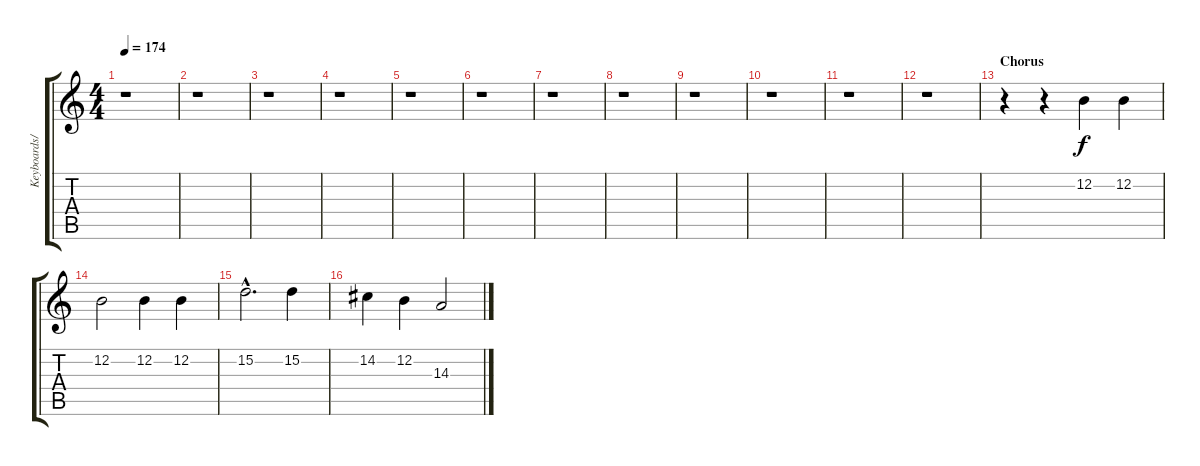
\track ("Keyboards/Livia" "Keyboards/") {instrument drawbarorgan}
\staff {score tabs}
\tuning (E4 B3 G3 D3 A2 E2) {hide}
\ts (4 4)
\tempo 174
\clef g2
\ks c
r.1{dy f} |
r.1 |
r.1 |
r.1 |
r.1 |
r.1 |
r.1 |
r.1 |
r.1 |
r.1 |
r.1 |
r.1 |
\section ("" "Chorus")
r.4{instrument choiraahs} r.4 12.2.4 12.2.4 |
12.2.2 12.2.4 12.2.4 |
15.2{hac}.2{d} 15.2.4 |
14.2.4 12.2.4 14.3.2
